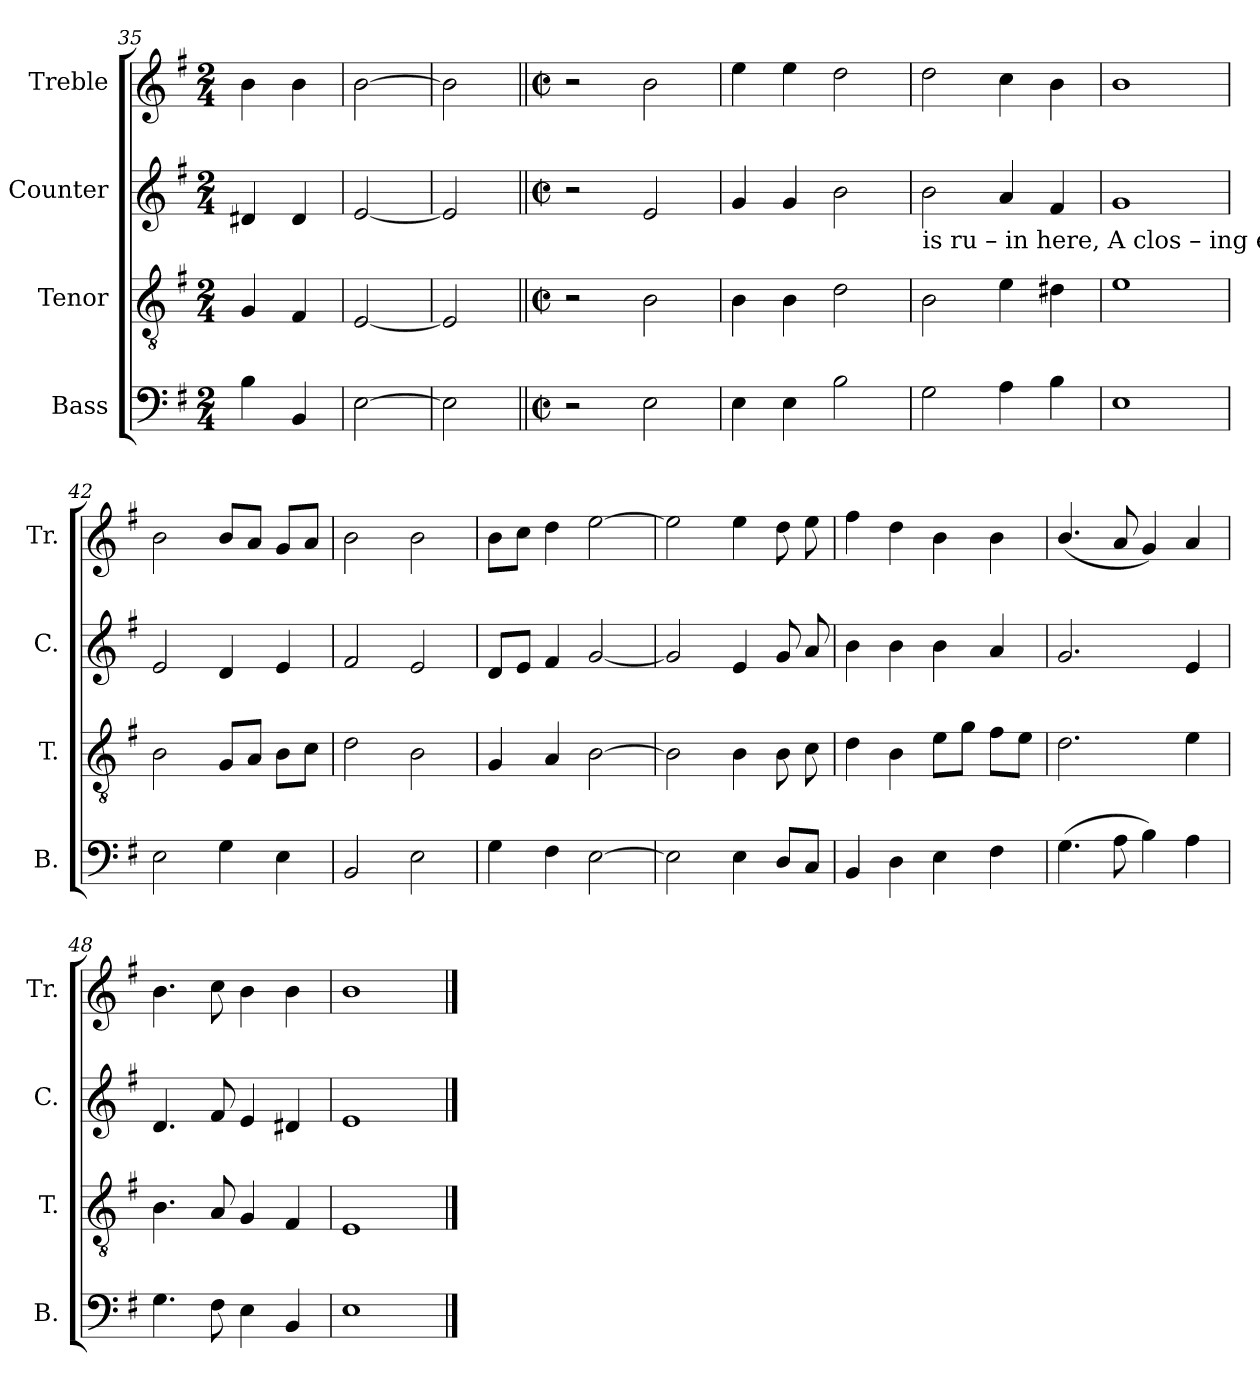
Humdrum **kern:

**kern	**kern	**kern	**kern
*part4	*part3	*part2	*part1
*staff4	*staff3	*staff2	*staff1
*I"Bass	*I"Tenor	*I"Counter	*I"Treble
*I'B.	*I'T.	*I'C.	*I'Tr.
*clefF4	*clefGv2	*clefG2	*clefG2
*k[f#]	*k[f#]	*k[f#]	*k[f#]
*M2/4	*M2/4	*M2/4	*M2/4
=35	=35	=35	=35
4B\	4G/	4d#X/	4b\
4BB/	4F#/	4d#/	4b\
=36	=36	=36	=36
[2E\	[2E/	[2e/	[2b\
=37	=37	=37	=37
2E\]	2E/]	2e/]	2b\]
=38||	=38||	=38||	=38||
*M2/2	*M2/2	*M2/2	*M2/2
*met(c|)	*met(c|)	*met(c|)	*met(c|)
2r	2r	2r	2r
2E\	2B\	2e/	2b\
=39	=39	=39	=39
4E\	4B\	4g/	4ee\
4E\	4B\	4g/	4ee\
2B\	2d\	2b\	2dd\
!!LO:LB:g=z
=40	=40	=40	=40
!	!	!LO:TX:b:t=is     ru  –  in   here,    A   clos – ing      eye,  a   gasp–ing  breath,  Shuts up the golden scene  in    death,          And drowns you in des–pair.	!
2G\	2B\	2b\	2dd\
4A\	4e\	4a/	4cc\
4B\	4d#X\	4f#/	4b\
=41	=41	=41	=41
1E	1e	1g	1b
=42	=42	=42	=42
2E\	2B\	2e/	2b\
4G\	8G/L	4d/	8b/L
.	8A/J	.	8a/J
4E\	8B\L	4e/	8g/L
.	8c\J	.	8a/J
=43	=43	=43	=43
2BB/	2d\	2f#/	2b\
2E\	2B\	2e/	2b\
=44	=44	=44	=44
4G\	4G/	8d/L	8b\L
.	.	8e/J	8cc\J
4F#\	4A/	4f#/	4dd\
[2E\	[2B\	[2g/	[2ee\
=45	=45	=45	=45
2E\]	2B\]	2g/]	2ee\]
4E\	4B\	4e/	4ee\
8D/L	8B\	8g/	8dd\
8C/J	8c\	8a/	8ee\
=46	=46	=46	=46
4BB/	4d\	4b\	4ff#\
4D\	4B\	4b\	4dd\
4E\	8e\L	4b\	4b\
.	8g\J	.	.
4F#\	8f#\L	4a/	4b\
.	8e\J	.	.
=47	=47	=47	=47
(>4.G\	2.d\	2.g/	(<4.b/
8A\	.	.	8a/
4B\)	.	.	4g/)
4A\	4e\	4e/	4a/
=48	=48	=48	=48
4.G\	4.B\	4.d/	4.b\
8F#\	8A/	8f#/	8cc\
4E\	4G/	4e/	4b\
4BB/	4F#/	4d#X/	4b\
=49	=49	=49	=49
1E	1E	1e	1b
==	==	==	==
*-	*-	*-	*-
